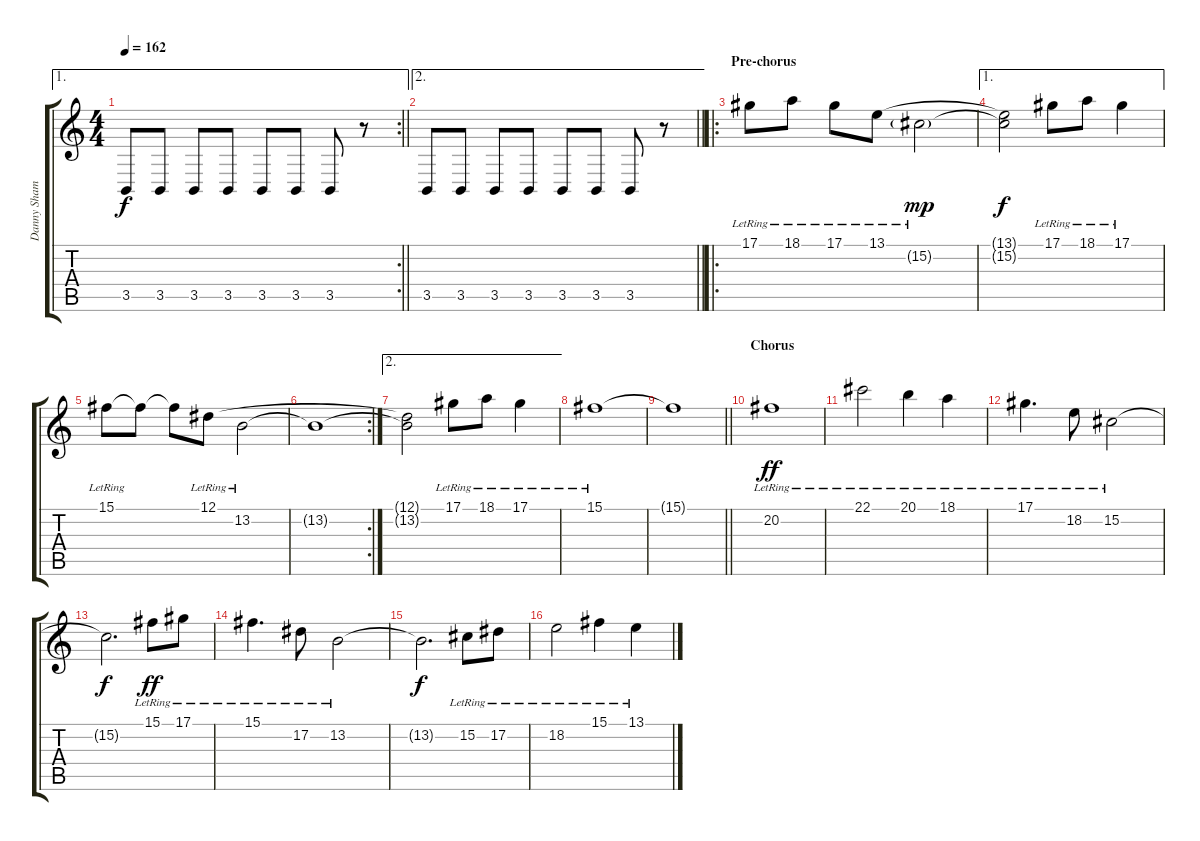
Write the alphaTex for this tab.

\track ("Danny Shamoun" "Danny Sham") {instrument vibraphone}
\staff {score tabs}
\tuning (Eb4 Bb3 Gb3 Db3 Ab2 Db2) {hide}
\ae 1
\rc 2
\ts (4 4)
\tempo 162
\clef g2
\barLineRight lightlight
\ks c
3.5.8{dy f} 3.5.8 3.5.8 3.5.8 3.5.8 3.5.8 3.5.8 r.8 |
\ae 2
\barLineRight lightlight
3.5.8 3.5.8 3.5.8 3.5.8 3.5.8 3.5.8 3.5.8 r.8 |
\ro
\section ("" "Pre-chorus")
17.1{lr}.8{volume 16 instrument vibraphone} 18.1{lr}.8 17.1{lr}.8 13.1{lr}.8 15.2{g lr}.2{dy mp} |
\ae 1
(13.1{t} 15.2{t}).2{dy f} 17.1{lr}.8 18.1{lr}.8 17.1{lr}.4 |
15.1{lr}.8 15.1{t}.8 15.1{t}.8 12.1{lr}.8 13.2{lr}.2 |
\rc 2
13.2{t}.1 |
\ae 2
(12.1{t} 13.2{t}).2 17.1{lr}.8 18.1{lr}.8 17.1{lr}.4 |
15.1{lr}.1 |
\barLineRight lightlight
15.1{t}.1 |
\section ("" "Chorus")
20.2{lr}.1{dy ff} |
22.1{lr}.2 20.1{lr}.4 18.1{lr}.4 |
17.1{lr}.4{d} 18.2{lr}.8 15.2{lr}.2 |
15.2{t}.2{d dy f} 15.1{lr}.8{dy ff} 17.1{lr}.8 |
15.1{lr}.4{d} 17.2{lr}.8 13.2{lr}.2 |
13.2{t}.2{d dy f} 15.2{lr}.8 17.2{lr}.8 |
18.2{lr}.2 15.1{lr}.4 13.1{lr}.4
